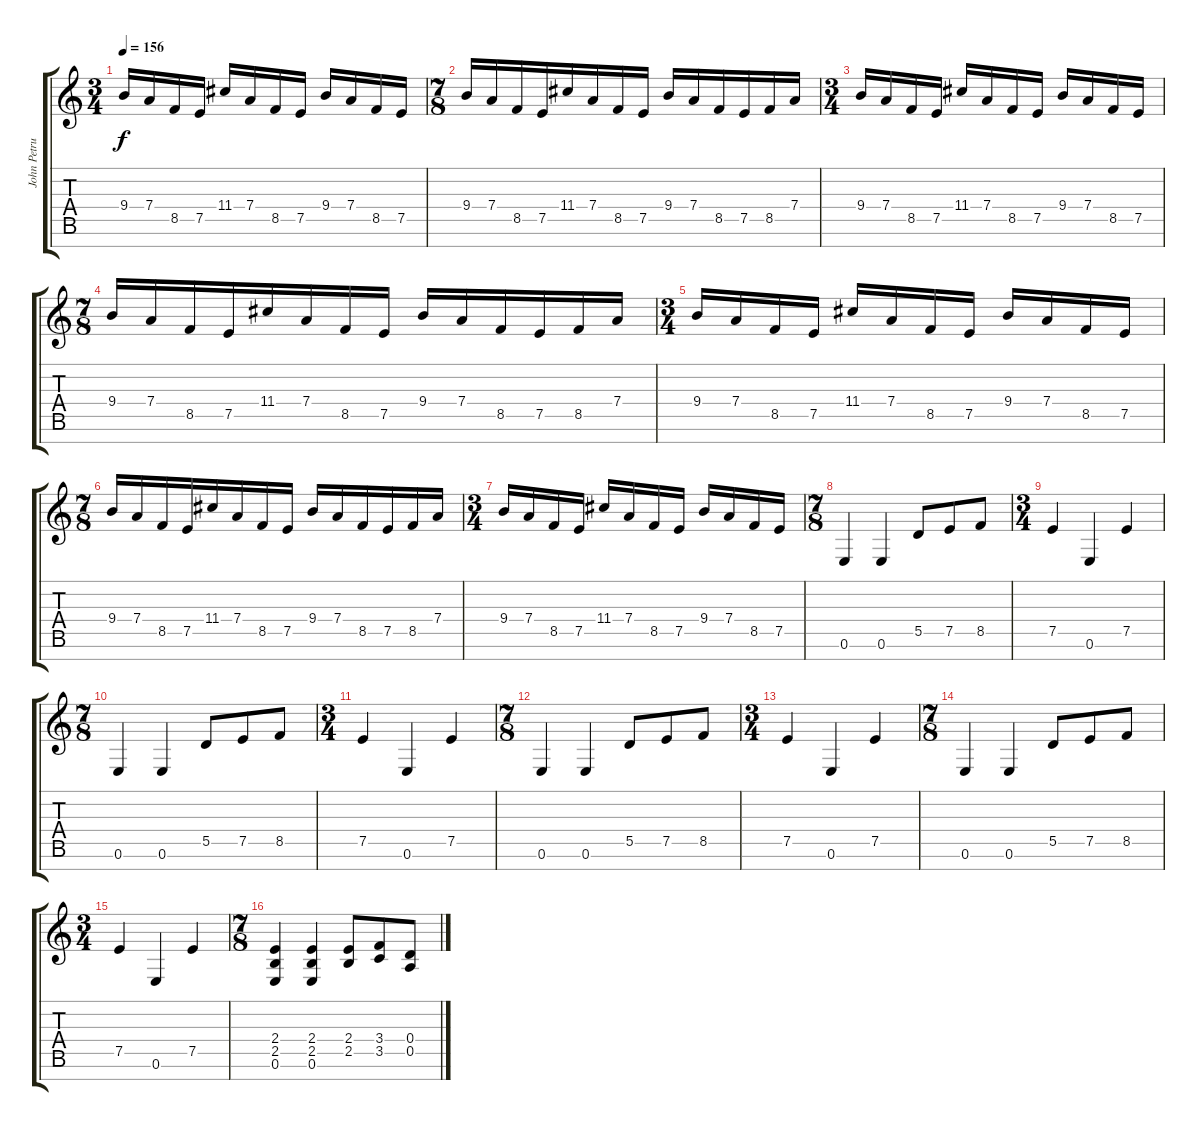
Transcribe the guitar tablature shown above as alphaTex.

\track ("John Petrucci (Solo)" "John Petru") {instrument distortionguitar}
\staff {score tabs}
\tuning (E4 B3 G3 D3 A2 E2 B1) {hide}
\ts (3 4)
\tempo 156
\clef g2
\ks c
9.4.16{dy f} 7.4.16 8.5.16 7.5.16 11.4.16 7.4.16 8.5.16 7.5.16 9.4.16 7.4.16 8.5.16 7.5.16 |
\ts (7 8)
9.4.16 7.4.16 8.5.16 7.5.16 11.4.16 7.4.16 8.5.16 7.5.16 9.4.16 7.4.16 8.5.16 7.5.16 8.5.16 7.4.16 |
\ts (3 4)
9.4.16 7.4.16 8.5.16 7.5.16 11.4.16 7.4.16 8.5.16 7.5.16 9.4.16 7.4.16 8.5.16 7.5.16 |
\ts (7 8)
9.4.16 7.4.16 8.5.16 7.5.16 11.4.16 7.4.16 8.5.16 7.5.16 9.4.16 7.4.16 8.5.16 7.5.16 8.5.16 7.4.16 |
\ts (3 4)
9.4.16 7.4.16 8.5.16 7.5.16 11.4.16 7.4.16 8.5.16 7.5.16 9.4.16 7.4.16 8.5.16 7.5.16 |
\ts (7 8)
9.4.16 7.4.16 8.5.16 7.5.16 11.4.16 7.4.16 8.5.16 7.5.16 9.4.16 7.4.16 8.5.16 7.5.16 8.5.16 7.4.16 |
\ts (3 4)
9.4.16 7.4.16 8.5.16 7.5.16 11.4.16 7.4.16 8.5.16 7.5.16 9.4.16 7.4.16 8.5.16 7.5.16 |
\ts (7 8)
0.6.4 0.6.4 5.5.8 7.5.8 8.5.8 |
\ts (3 4)
7.5.4 0.6.4 7.5.4 |
\ts (7 8)
0.6.4 0.6.4 5.5.8 7.5.8 8.5.8 |
\ts (3 4)
7.5.4 0.6.4 7.5.4 |
\ts (7 8)
0.6.4 0.6.4 5.5.8 7.5.8 8.5.8 |
\ts (3 4)
7.5.4 0.6.4 7.5.4 |
\ts (7 8)
0.6.4 0.6.4 5.5.8 7.5.8 8.5.8 |
\ts (3 4)
7.5.4 0.6.4 7.5.4 |
\ts (7 8)
(2.4 2.5 0.6).4 (2.4 2.5 0.6).4 (2.4 2.5).8 (3.4 3.5).8 (0.4 0.5).8
